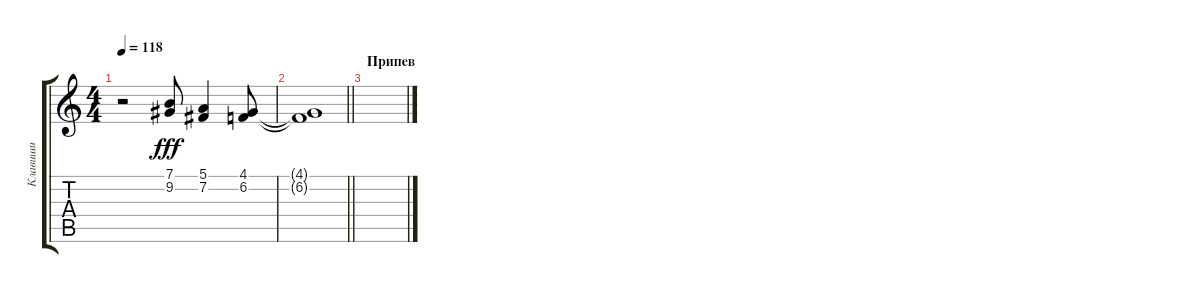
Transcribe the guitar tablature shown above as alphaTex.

\track ("Клавиши" "Клавиши") {instrument synthbrass1}
\staff {score tabs}
\tuning (E4 B3 G3 D3 A2 E2) {hide}
\ts (4 4)
\tempo 118
\clef g2
\ks c
r.2{dy fff} (7.1 9.2).8 (5.1 7.2).4 (4.1 6.2).8 |
\barLineRight lightlight
(4.1{t} 6.2{t}).1 |
\section ("" "Припев")
